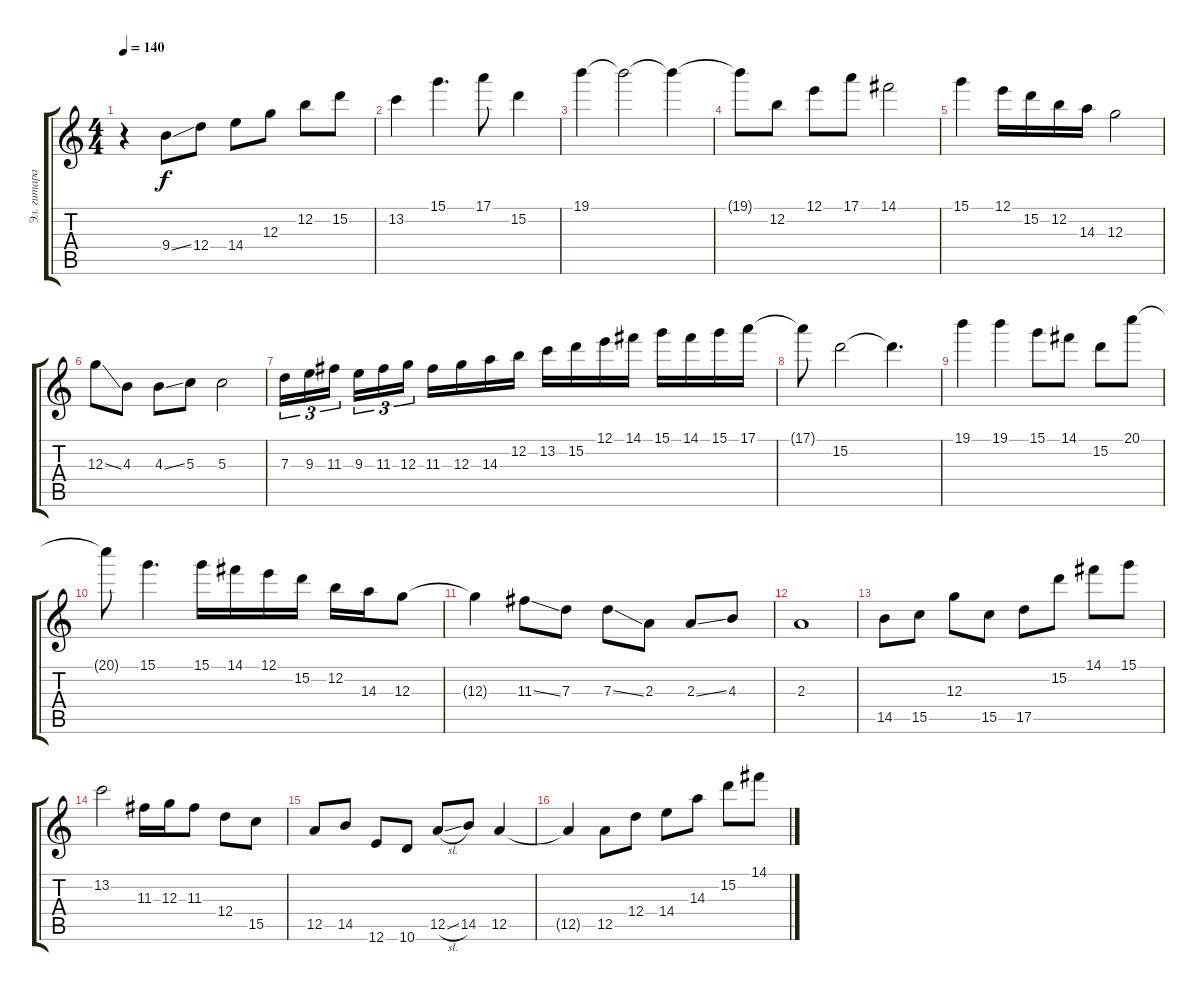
\track ("Эл. гитара " "Эл. гитара") {instrument overdrivenguitar}
\staff {score tabs}
\tuning (E4 B3 G3 D3 A2 E2) {hide}
\ts (4 4)
\tempo 140
\clef g2
\ks c
r.4{dy f} 9.4{ss}.8 12.4.8 14.4.8 12.3.8 12.2.8 15.2.8 |
13.2.4 15.1.4{d} 17.1.8 15.2.4 |
19.1.4 19.1{t}.2 19.1{t}.4 |
19.1{t}.8 12.2.8 12.1.8 17.1.8 14.1.2 |
15.1.4 12.1.16 15.2.16 12.2.16 14.3.16 12.3.2 |
12.3{ss}.8 4.3.8 4.3{ss}.8 5.3.8 5.3.2 |
7.3.16{tu (3 2)} 9.3.16{tu (3 2)} 11.3.16{tu (3 2) beam splitsecondary} 9.3.16{tu (3 2)} 11.3.16{tu (3 2)} 12.3.16{tu (3 2)} 11.3.16 12.3.16 14.3.16 12.2.16 13.2.16 15.2.16 12.1.16 14.1.16 15.1.16 14.1.16 15.1.16 17.1.16 |
17.1{t}.8 15.2.2 15.2{t}.4{d} |
19.1.4 19.1.4 15.1.8 14.1.8 15.2.8 20.1.8 |
20.1{t}.8 15.1.4{d} 15.1.16 14.1.16 12.1.16 15.2.16 12.2.16 14.3.16 12.3.8 |
12.3{t}.4 11.3{ss}.8 7.3.8 7.3{ss}.8 2.3.8 2.3{ss}.8 4.3.8 |
2.3.1 |
14.5.8 15.5.8 12.3.8 15.5.8 17.5.8 15.2.8 14.1.8 15.1.8 |
13.2.2 11.3.16 12.3.16 11.3.8 12.4.8 15.5.8 |
12.5.8 14.5.8 12.6.8 10.6.8 12.5{sl}.8 14.5.8 12.5.4 |
12.5{t}.4 12.5.8 12.4.8 14.4.8 14.3.8 15.2.8 14.1.8
